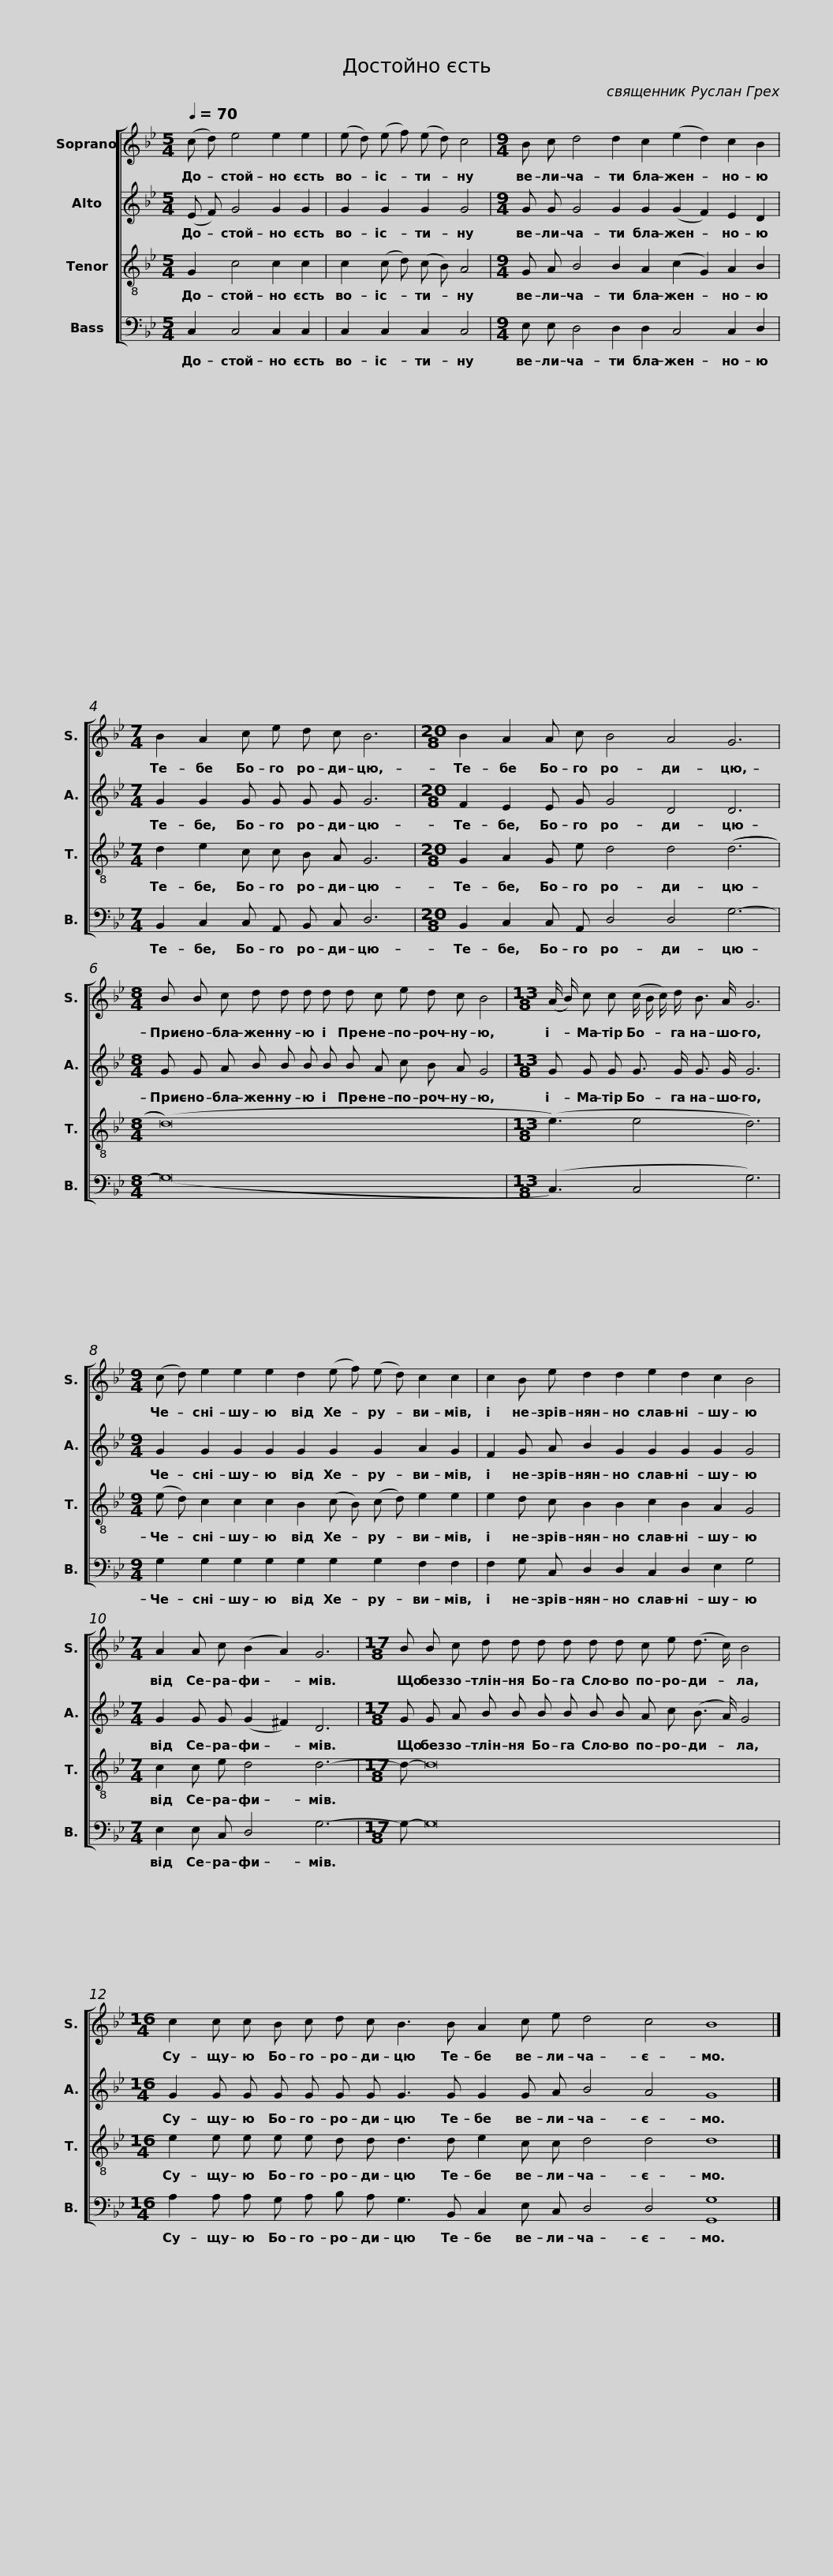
X:1
%%score [ 1 2 3 4 ]
L:1/8
Q:1/4=70
M:5/4
I:linebreak $
K:Bb
V:1 treble
V:2 treble
V:3 treble-8
V:4 bass
V:1
 (c d) e4 e2 e2 | (e d) (e f) (e d) c4 |[M:9/4] B c d4 d2 c2 (e2 d2) c2 B2 |$[M:7/4] B2 A2 c e d c B6 |[M:20/8] B2 A2 A c B4 A4 G6 |$ %5
[M:8/4] B B c d d d d d c e d c B4 |[M:13/8] (A/ B/) c c (c/ B/ c/) d/ B3/2 A/ G6 |$[M:9/4] (c d) e2 e2 e2 d2 (e f) (e d) c2 c2 | c2 B e d2 d2 e2 d2 c2 B4 |$[M:7/4] A2 A c (B2 A2) G6 | %10
[M:17/8] B B c d d d d d d c e (d3/2 c/) B4 |$[M:16/4] c2 c c B c d c B3 B A2 c e d4 c4 B8 |] %12
V:2
 (E F) G4 G2 G2 | G2 G2 G2 G4 |[M:9/4] G G G4 G2 G2 (G2 F2) E2 D2 |$[M:7/4] G2 G2 G G G G G6 |[M:20/8] F2 E2 E G G4 D4 D6 |$ %5
[M:8/4] G G A B B B B B A c B A G4 |[M:13/8] G G G G3/2 G/ G3/2 G/ G6 |$[M:9/4] G2 G2 G2 G2 G2 G2 G2 A2 G2 | F2 G A B2 G2 G2 G2 G2 G4 |$[M:7/4] G2 G G (G2 ^F2) D6 | %10
[M:17/8] G G A B B B B B B A c (B3/2 A/) G4 |$[M:16/4] G2 G G G G G G G3 G G2 G A B4 A4 G8 |] %12
V:3
 G2 c4 c2 c2 | c2 (c d) (c B) A4 |[M:9/4] G A B4 B2 A2 (c2 G2) A2 B2 |$[M:7/4] d2 e2 c c B A G6 |[M:20/8] G2 A2 G e d4 d4 ((d6 |$ %5
[M:8/4] (d16)) |[M:13/8] (e3) e4 d6) |$[M:9/4] (e d) c2 c2 c2 B2 (c B) (c d) e2 e2 | e2 d c B2 B2 c2 B2 A2 G4 |$[M:7/4] c2 c e d4 d6- | %10
[M:17/8] d- d16 |$[M:16/4] e2 e e e e d d d3 d e2 c c d4 d4 d8 |] %12
V:4
 C,2 C,4 C,2 C,2 | C,2 C,2 C,2 C,4 |[M:9/4] E, E, D,4 D,2 D,2 C,4 C,2 D,2 |$[M:7/4] B,,2 C,2 C, A,, B,, C, D,6 |[M:20/8] B,,2 C,2 C, A,, D,4 D,4 G,6- |$ %5
[M:8/4] (G,16 |[M:13/8] (C,3) C,4 G,6) |$[M:9/4] G,2 G,2 G,2 G,2 G,2 G,2 G,2 F,2 F,2 | F,2 G, C, D,2 D,2 C,2 D,2 E,2 G,4 |$[M:7/4] E,2 E, C, D,4 G,6- | %10
[M:17/8] G,- G,16 |$[M:16/4] A,2 A, A, G, A, B, A, G,3 B,, C,2 E, C, D,4 D,4 [G,,G,]8 |] %12
